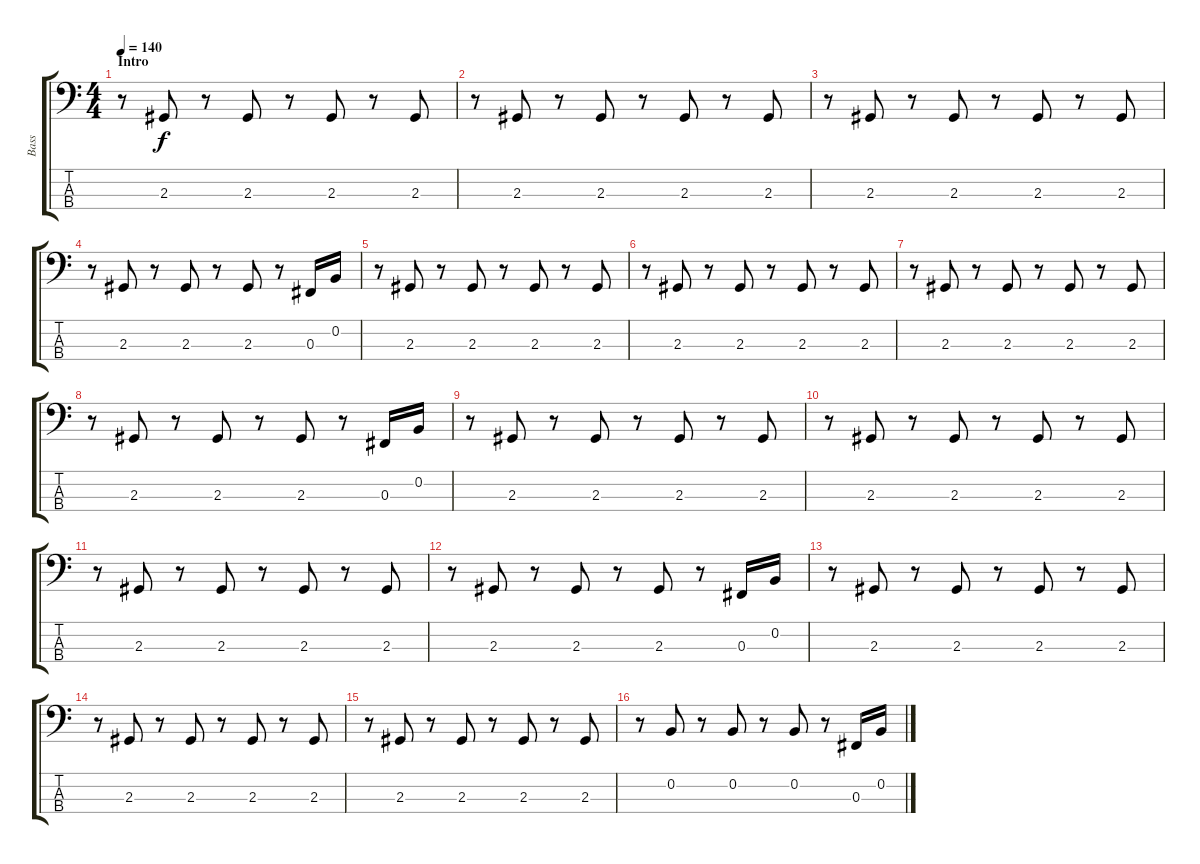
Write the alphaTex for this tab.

\track ("Bass" "Bass") {instrument electricbassfinger}
\staff {score tabs}
\tuning (E2 B1 Gb1 Db1) {hide}
\ts (4 4)
\section ("" "Intro")
\tempo 140
\clef f4
\ks c
r.8{dy f instrument electricbassfinger} 2.3.8 r.8 2.3.8 r.8 2.3.8 r.8 2.3.8 |
r.8 2.3.8 r.8 2.3.8 r.8 2.3.8 r.8 2.3.8 |
r.8 2.3.8 r.8 2.3.8 r.8 2.3.8 r.8 2.3.8 |
r.8 2.3.8 r.8 2.3.8 r.8 2.3.8 r.8 0.3.16 0.2.16 |
r.8 2.3.8 r.8 2.3.8 r.8 2.3.8 r.8 2.3.8 |
r.8 2.3.8 r.8 2.3.8 r.8 2.3.8 r.8 2.3.8 |
r.8 2.3.8 r.8 2.3.8 r.8 2.3.8 r.8 2.3.8 |
r.8 2.3.8 r.8 2.3.8 r.8 2.3.8 r.8 0.3.16 0.2.16 |
r.8 2.3.8 r.8 2.3.8 r.8 2.3.8 r.8 2.3.8 |
r.8 2.3.8 r.8 2.3.8 r.8 2.3.8 r.8 2.3.8 |
r.8 2.3.8 r.8 2.3.8 r.8 2.3.8 r.8 2.3.8 |
r.8 2.3.8 r.8 2.3.8 r.8 2.3.8 r.8 0.3.16 0.2.16 |
r.8 2.3.8 r.8 2.3.8 r.8 2.3.8 r.8 2.3.8 |
r.8 2.3.8 r.8 2.3.8 r.8 2.3.8 r.8 2.3.8 |
r.8 2.3.8 r.8 2.3.8 r.8 2.3.8 r.8 2.3.8 |
r.8 0.2.8 r.8 0.2.8 r.8 0.2.8 r.8 0.3.16 0.2.16
